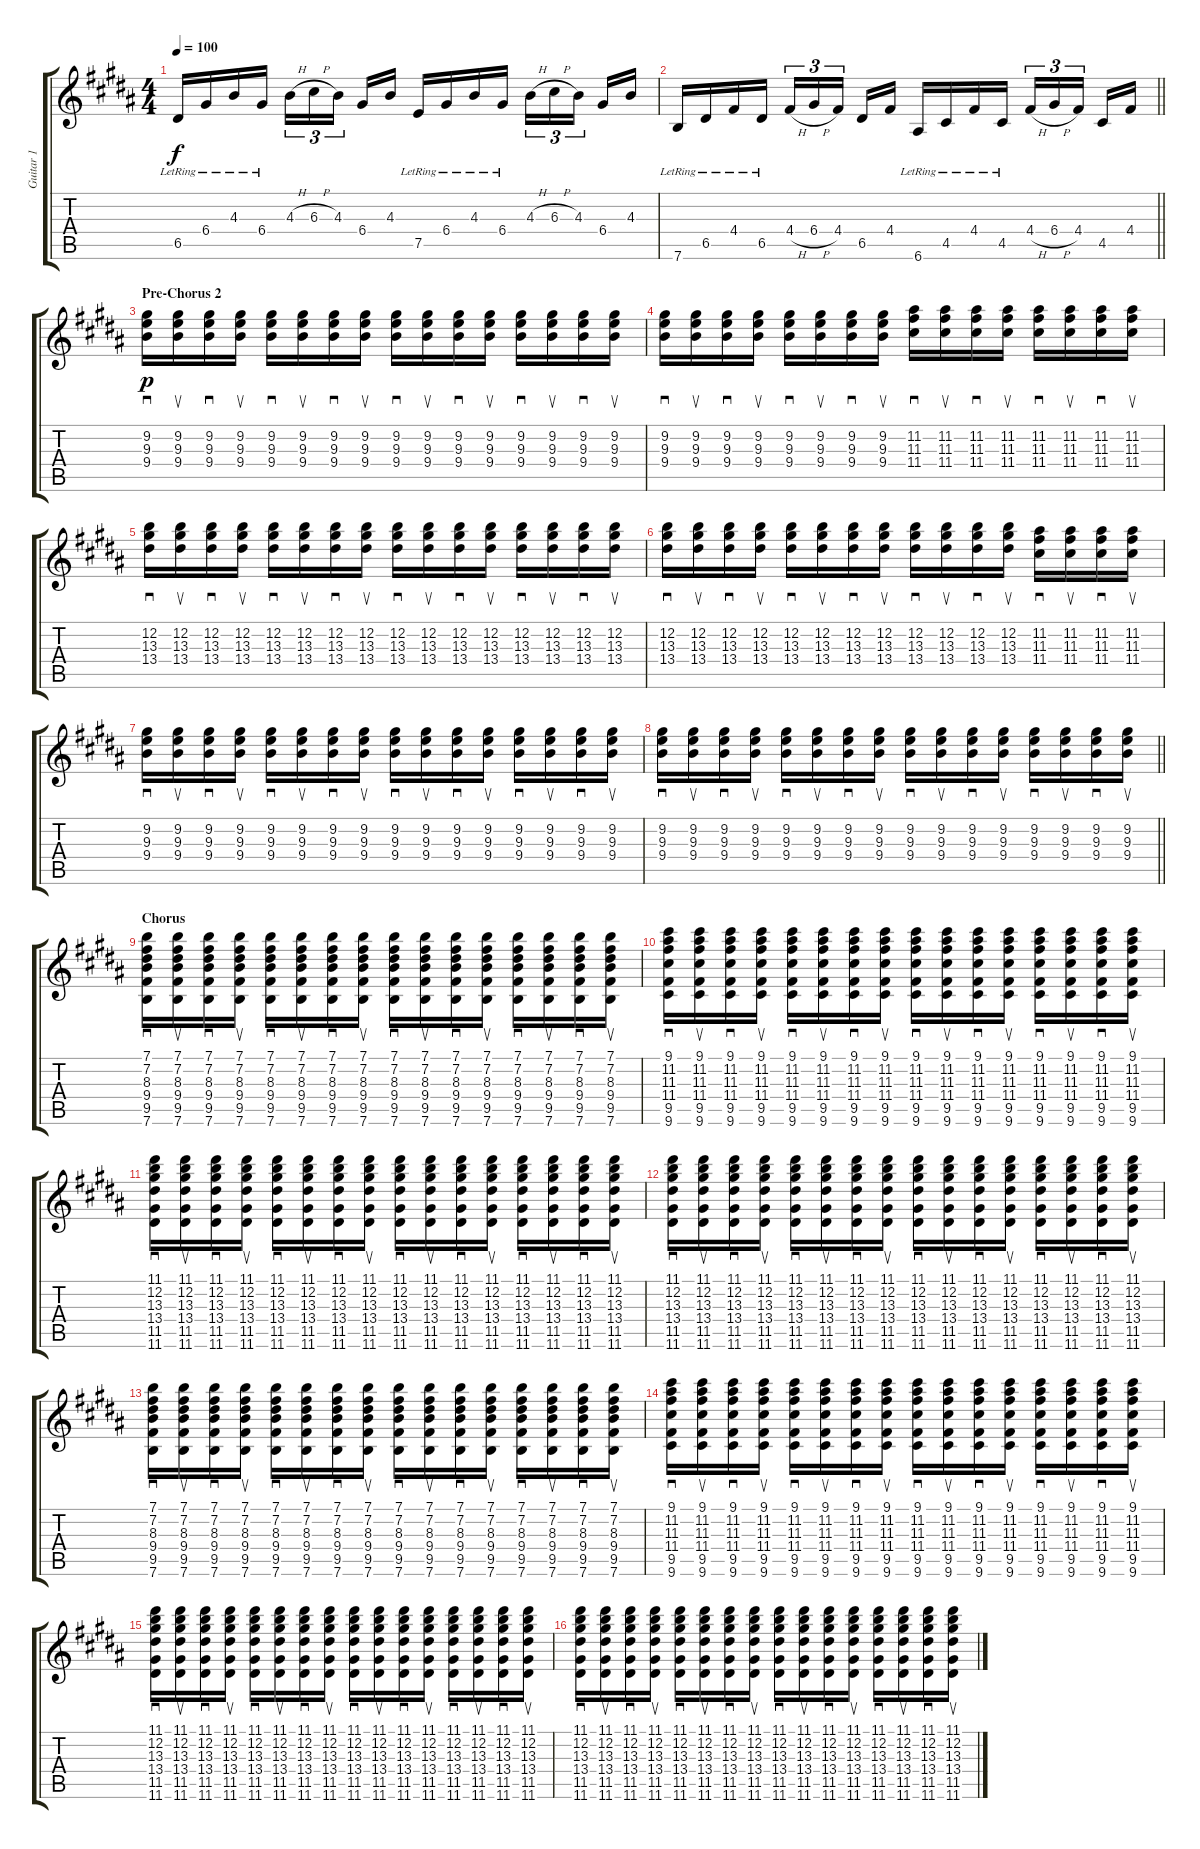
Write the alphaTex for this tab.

\track ("Guitar 1" "Guitar 1") {instrument acousticguitarsteel}
\staff {score tabs}
\tuning (E4 B3 G3 D3 A2 E2) {hide}
\ts (4 4)
\tempo 100
\clef g2
\ks b
6.5{lr}.16{dy f} 6.4{lr}.16 4.3{lr}.16 6.4{lr}.16 4.3{h}.16{tu (3 2)} 6.3{h}.16{tu (3 2)} 4.3.16{tu (3 2)} 6.4.16 4.3.16 7.5{lr}.16 6.4{lr}.16 4.3{lr}.16 6.4{lr}.16 4.3{h}.16{tu (3 2)} 6.3{h}.16{tu (3 2)} 4.3.16{tu (3 2)} 6.4.16 4.3.16 |
\barLineRight lightlight
7.6{lr}.16 6.5{lr}.16 4.4{lr}.16 6.5{lr}.16 4.4{h}.16{tu (3 2)} 6.4{h}.16{tu (3 2)} 4.4.16{tu (3 2)} 6.5.16 4.4.16 6.6{lr}.16 4.5{lr}.16 4.4{lr}.16 4.5{lr}.16 4.4{h}.16{tu (3 2)} 6.4{h}.16{tu (3 2)} 4.4.16{tu (3 2)} 4.5.16 4.4.16 |
\section ("" "Pre-Chorus 2")
(9.2 9.3 9.4).16{sd dy p} (9.2 9.3 9.4).16{su} (9.2 9.3 9.4).16{sd} (9.2 9.3 9.4).16{su} (9.2 9.3 9.4).16{sd} (9.2 9.3 9.4).16{su} (9.2 9.3 9.4).16{sd} (9.2 9.3 9.4).16{su} (9.2 9.3 9.4).16{sd} (9.2 9.3 9.4).16{su} (9.2 9.3 9.4).16{sd} (9.2 9.3 9.4).16{su} (9.2 9.3 9.4).16{sd} (9.2 9.3 9.4).16{su} (9.2 9.3 9.4).16{sd} (9.2 9.3 9.4).16{su} |
(9.2 9.3 9.4).16{sd} (9.2 9.3 9.4).16{su} (9.2 9.3 9.4).16{sd} (9.2 9.3 9.4).16{su} (9.2 9.3 9.4).16{sd} (9.2 9.3 9.4).16{su} (9.2 9.3 9.4).16{sd} (9.2 9.3 9.4).16{su} (11.2 11.3 11.4).16{sd} (11.2 11.3 11.4).16{su} (11.2 11.3 11.4).16{sd} (11.2 11.3 11.4).16{su} (11.2 11.3 11.4).16{sd} (11.2 11.3 11.4).16{su} (11.2 11.3 11.4).16{sd} (11.2 11.3 11.4).16{su} |
(12.2 13.3 13.4).16{sd} (12.2 13.3 13.4).16{su} (12.2 13.3 13.4).16{sd} (12.2 13.3 13.4).16{su} (12.2 13.3 13.4).16{sd} (12.2 13.3 13.4).16{su} (12.2 13.3 13.4).16{sd} (12.2 13.3 13.4).16{su} (12.2 13.3 13.4).16{sd} (12.2 13.3 13.4).16{su} (12.2 13.3 13.4).16{sd} (12.2 13.3 13.4).16{su} (12.2 13.3 13.4).16{sd} (12.2 13.3 13.4).16{su} (12.2 13.3 13.4).16{sd} (12.2 13.3 13.4).16{su} |
(12.2 13.3 13.4).16{sd} (12.2 13.3 13.4).16{su} (12.2 13.3 13.4).16{sd} (12.2 13.3 13.4).16{su} (12.2 13.3 13.4).16{sd} (12.2 13.3 13.4).16{su} (12.2 13.3 13.4).16{sd} (12.2 13.3 13.4).16{su} (12.2 13.3 13.4).16{sd} (12.2 13.3 13.4).16{su} (12.2 13.3 13.4).16{sd} (12.2 13.3 13.4).16{su} (11.2 11.3 11.4).16{sd} (11.2 11.3 11.4).16{su} (11.2 11.3 11.4).16{sd} (11.2 11.3 11.4).16{su} |
(9.2 9.3 9.4).16{sd} (9.2 9.3 9.4).16{su} (9.2 9.3 9.4).16{sd} (9.2 9.3 9.4).16{su} (9.2 9.3 9.4).16{sd} (9.2 9.3 9.4).16{su} (9.2 9.3 9.4).16{sd} (9.2 9.3 9.4).16{su} (9.2 9.3 9.4).16{sd} (9.2 9.3 9.4).16{su} (9.2 9.3 9.4).16{sd} (9.2 9.3 9.4).16{su} (9.2 9.3 9.4).16{sd} (9.2 9.3 9.4).16{su} (9.2 9.3 9.4).16{sd} (9.2 9.3 9.4).16{su} |
\barLineRight lightlight
(9.2 9.3 9.4).16{sd} (9.2 9.3 9.4).16{su} (9.2 9.3 9.4).16{sd} (9.2 9.3 9.4).16{su} (9.2 9.3 9.4).16{sd} (9.2 9.3 9.4).16{su} (9.2 9.3 9.4).16{sd} (9.2 9.3 9.4).16{su} (9.2 9.3 9.4).16{sd} (9.2 9.3 9.4).16{su} (9.2 9.3 9.4).16{sd} (9.2 9.3 9.4).16{su} (9.2 9.3 9.4).16{sd} (9.2 9.3 9.4).16{su} (9.2 9.3 9.4).16{sd} (9.2 9.3 9.4).16{su} |
\section ("" "Chorus")
(7.1 7.2 8.3 9.4 9.5 7.6).16{sd} (7.1 7.2 8.3 9.4 9.5 7.6).16{su} (7.1 7.2 8.3 9.4 9.5 7.6).16{sd} (7.1 7.2 8.3 9.4 9.5 7.6).16{su} (7.1 7.2 8.3 9.4 9.5 7.6).16{sd} (7.1 7.2 8.3 9.4 9.5 7.6).16{su} (7.1 7.2 8.3 9.4 9.5 7.6).16{sd} (7.1 7.2 8.3 9.4 9.5 7.6).16{su} (7.1 7.2 8.3 9.4 9.5 7.6).16{sd} (7.1 7.2 8.3 9.4 9.5 7.6).16{su} (7.1 7.2 8.3 9.4 9.5 7.6).16{sd} (7.1 7.2 8.3 9.4 9.5 7.6).16{su} (7.1 7.2 8.3 9.4 9.5 7.6).16{sd} (7.1 7.2 8.3 9.4 9.5 7.6).16{su} (7.1 7.2 8.3 9.4 9.5 7.6).16{sd} (7.1 7.2 8.3 9.4 9.5 7.6).16{su} |
(9.1 11.2 11.3 11.4 9.5 9.6).16{sd} (9.1 11.2 11.3 11.4 9.5 9.6).16{su} (9.1 11.2 11.3 11.4 9.5 9.6).16{sd} (9.1 11.2 11.3 11.4 9.5 9.6).16{su} (9.1 11.2 11.3 11.4 9.5 9.6).16{sd} (9.1 11.2 11.3 11.4 9.5 9.6).16{su} (9.1 11.2 11.3 11.4 9.5 9.6).16{sd} (9.1 11.2 11.3 11.4 9.5 9.6).16{su} (9.1 11.2 11.3 11.4 9.5 9.6).16{sd} (9.1 11.2 11.3 11.4 9.5 9.6).16{su} (9.1 11.2 11.3 11.4 9.5 9.6).16{sd} (9.1 11.2 11.3 11.4 9.5 9.6).16{su} (9.1 11.2 11.3 11.4 9.5 9.6).16{sd} (9.1 11.2 11.3 11.4 9.5 9.6).16{su} (9.1 11.2 11.3 11.4 9.5 9.6).16{sd} (9.1 11.2 11.3 11.4 9.5 9.6).16{su} |
(11.1 12.2 13.3 13.4 11.5 11.6).16{sd} (11.1 12.2 13.3 13.4 11.5 11.6).16{su} (11.1 12.2 13.3 13.4 11.5 11.6).16{sd} (11.1 12.2 13.3 13.4 11.5 11.6).16{su} (11.1 12.2 13.3 13.4 11.5 11.6).16{sd} (11.1 12.2 13.3 13.4 11.5 11.6).16{su} (11.1 12.2 13.3 13.4 11.5 11.6).16{sd} (11.1 12.2 13.3 13.4 11.5 11.6).16{su} (11.1 12.2 13.3 13.4 11.5 11.6).16{sd} (11.1 12.2 13.3 13.4 11.5 11.6).16{su} (11.1 12.2 13.3 13.4 11.5 11.6).16{sd} (11.1 12.2 13.3 13.4 11.5 11.6).16{su} (11.1 12.2 13.3 13.4 11.5 11.6).16{sd} (11.1 12.2 13.3 13.4 11.5 11.6).16{su} (11.1 12.2 13.3 13.4 11.5 11.6).16{sd} (11.1 12.2 13.3 13.4 11.5 11.6).16{su} |
(11.1 12.2 13.3 13.4 11.5 11.6).16{sd} (11.1 12.2 13.3 13.4 11.5 11.6).16{su} (11.1 12.2 13.3 13.4 11.5 11.6).16{sd} (11.1 12.2 13.3 13.4 11.5 11.6).16{su} (11.1 12.2 13.3 13.4 11.5 11.6).16{sd} (11.1 12.2 13.3 13.4 11.5 11.6).16{su} (11.1 12.2 13.3 13.4 11.5 11.6).16{sd} (11.1 12.2 13.3 13.4 11.5 11.6).16{su} (11.1 12.2 13.3 13.4 11.5 11.6).16{sd} (11.1 12.2 13.3 13.4 11.5 11.6).16{su} (11.1 12.2 13.3 13.4 11.5 11.6).16{sd} (11.1 12.2 13.3 13.4 11.5 11.6).16{su} (11.1 12.2 13.3 13.4 11.5 11.6).16{sd} (11.1 12.2 13.3 13.4 11.5 11.6).16{su} (11.1 12.2 13.3 13.4 11.5 11.6).16{sd} (11.1 12.2 13.3 13.4 11.5 11.6).16{su} |
(7.1 7.2 8.3 9.4 9.5 7.6).16{sd} (7.1 7.2 8.3 9.4 9.5 7.6).16{su} (7.1 7.2 8.3 9.4 9.5 7.6).16{sd} (7.1 7.2 8.3 9.4 9.5 7.6).16{su} (7.1 7.2 8.3 9.4 9.5 7.6).16{sd} (7.1 7.2 8.3 9.4 9.5 7.6).16{su} (7.1 7.2 8.3 9.4 9.5 7.6).16{sd} (7.1 7.2 8.3 9.4 9.5 7.6).16{su} (7.1 7.2 8.3 9.4 9.5 7.6).16{sd} (7.1 7.2 8.3 9.4 9.5 7.6).16{su} (7.1 7.2 8.3 9.4 9.5 7.6).16{sd} (7.1 7.2 8.3 9.4 9.5 7.6).16{su} (7.1 7.2 8.3 9.4 9.5 7.6).16{sd} (7.1 7.2 8.3 9.4 9.5 7.6).16{su} (7.1 7.2 8.3 9.4 9.5 7.6).16{sd} (7.1 7.2 8.3 9.4 9.5 7.6).16{su} |
(9.1 11.2 11.3 11.4 9.5 9.6).16{sd} (9.1 11.2 11.3 11.4 9.5 9.6).16{su} (9.1 11.2 11.3 11.4 9.5 9.6).16{sd} (9.1 11.2 11.3 11.4 9.5 9.6).16{su} (9.1 11.2 11.3 11.4 9.5 9.6).16{sd} (9.1 11.2 11.3 11.4 9.5 9.6).16{su} (9.1 11.2 11.3 11.4 9.5 9.6).16{sd} (9.1 11.2 11.3 11.4 9.5 9.6).16{su} (9.1 11.2 11.3 11.4 9.5 9.6).16{sd} (9.1 11.2 11.3 11.4 9.5 9.6).16{su} (9.1 11.2 11.3 11.4 9.5 9.6).16{sd} (9.1 11.2 11.3 11.4 9.5 9.6).16{su} (9.1 11.2 11.3 11.4 9.5 9.6).16{sd} (9.1 11.2 11.3 11.4 9.5 9.6).16{su} (9.1 11.2 11.3 11.4 9.5 9.6).16{sd} (9.1 11.2 11.3 11.4 9.5 9.6).16{su} |
(11.1 12.2 13.3 13.4 11.5 11.6).16{sd} (11.1 12.2 13.3 13.4 11.5 11.6).16{su} (11.1 12.2 13.3 13.4 11.5 11.6).16{sd} (11.1 12.2 13.3 13.4 11.5 11.6).16{su} (11.1 12.2 13.3 13.4 11.5 11.6).16{sd} (11.1 12.2 13.3 13.4 11.5 11.6).16{su} (11.1 12.2 13.3 13.4 11.5 11.6).16{sd} (11.1 12.2 13.3 13.4 11.5 11.6).16{su} (11.1 12.2 13.3 13.4 11.5 11.6).16{sd} (11.1 12.2 13.3 13.4 11.5 11.6).16{su} (11.1 12.2 13.3 13.4 11.5 11.6).16{sd} (11.1 12.2 13.3 13.4 11.5 11.6).16{su} (11.1 12.2 13.3 13.4 11.5 11.6).16{sd} (11.1 12.2 13.3 13.4 11.5 11.6).16{su} (11.1 12.2 13.3 13.4 11.5 11.6).16{sd} (11.1 12.2 13.3 13.4 11.5 11.6).16{su} |
(11.1 12.2 13.3 13.4 11.5 11.6).16{sd} (11.1 12.2 13.3 13.4 11.5 11.6).16{su} (11.1 12.2 13.3 13.4 11.5 11.6).16{sd} (11.1 12.2 13.3 13.4 11.5 11.6).16{su} (11.1 12.2 13.3 13.4 11.5 11.6).16{sd} (11.1 12.2 13.3 13.4 11.5 11.6).16{su} (11.1 12.2 13.3 13.4 11.5 11.6).16{sd} (11.1 12.2 13.3 13.4 11.5 11.6).16{su} (11.1 12.2 13.3 13.4 11.5 11.6).16{sd} (11.1 12.2 13.3 13.4 11.5 11.6).16{su} (11.1 12.2 13.3 13.4 11.5 11.6).16{sd} (11.1 12.2 13.3 13.4 11.5 11.6).16{su} (11.1 12.2 13.3 13.4 11.5 11.6).16{sd} (11.1 12.2 13.3 13.4 11.5 11.6).16{su} (11.1 12.2 13.3 13.4 11.5 11.6).16{sd} (11.1 12.2 13.3 13.4 11.5 11.6).16{su}
